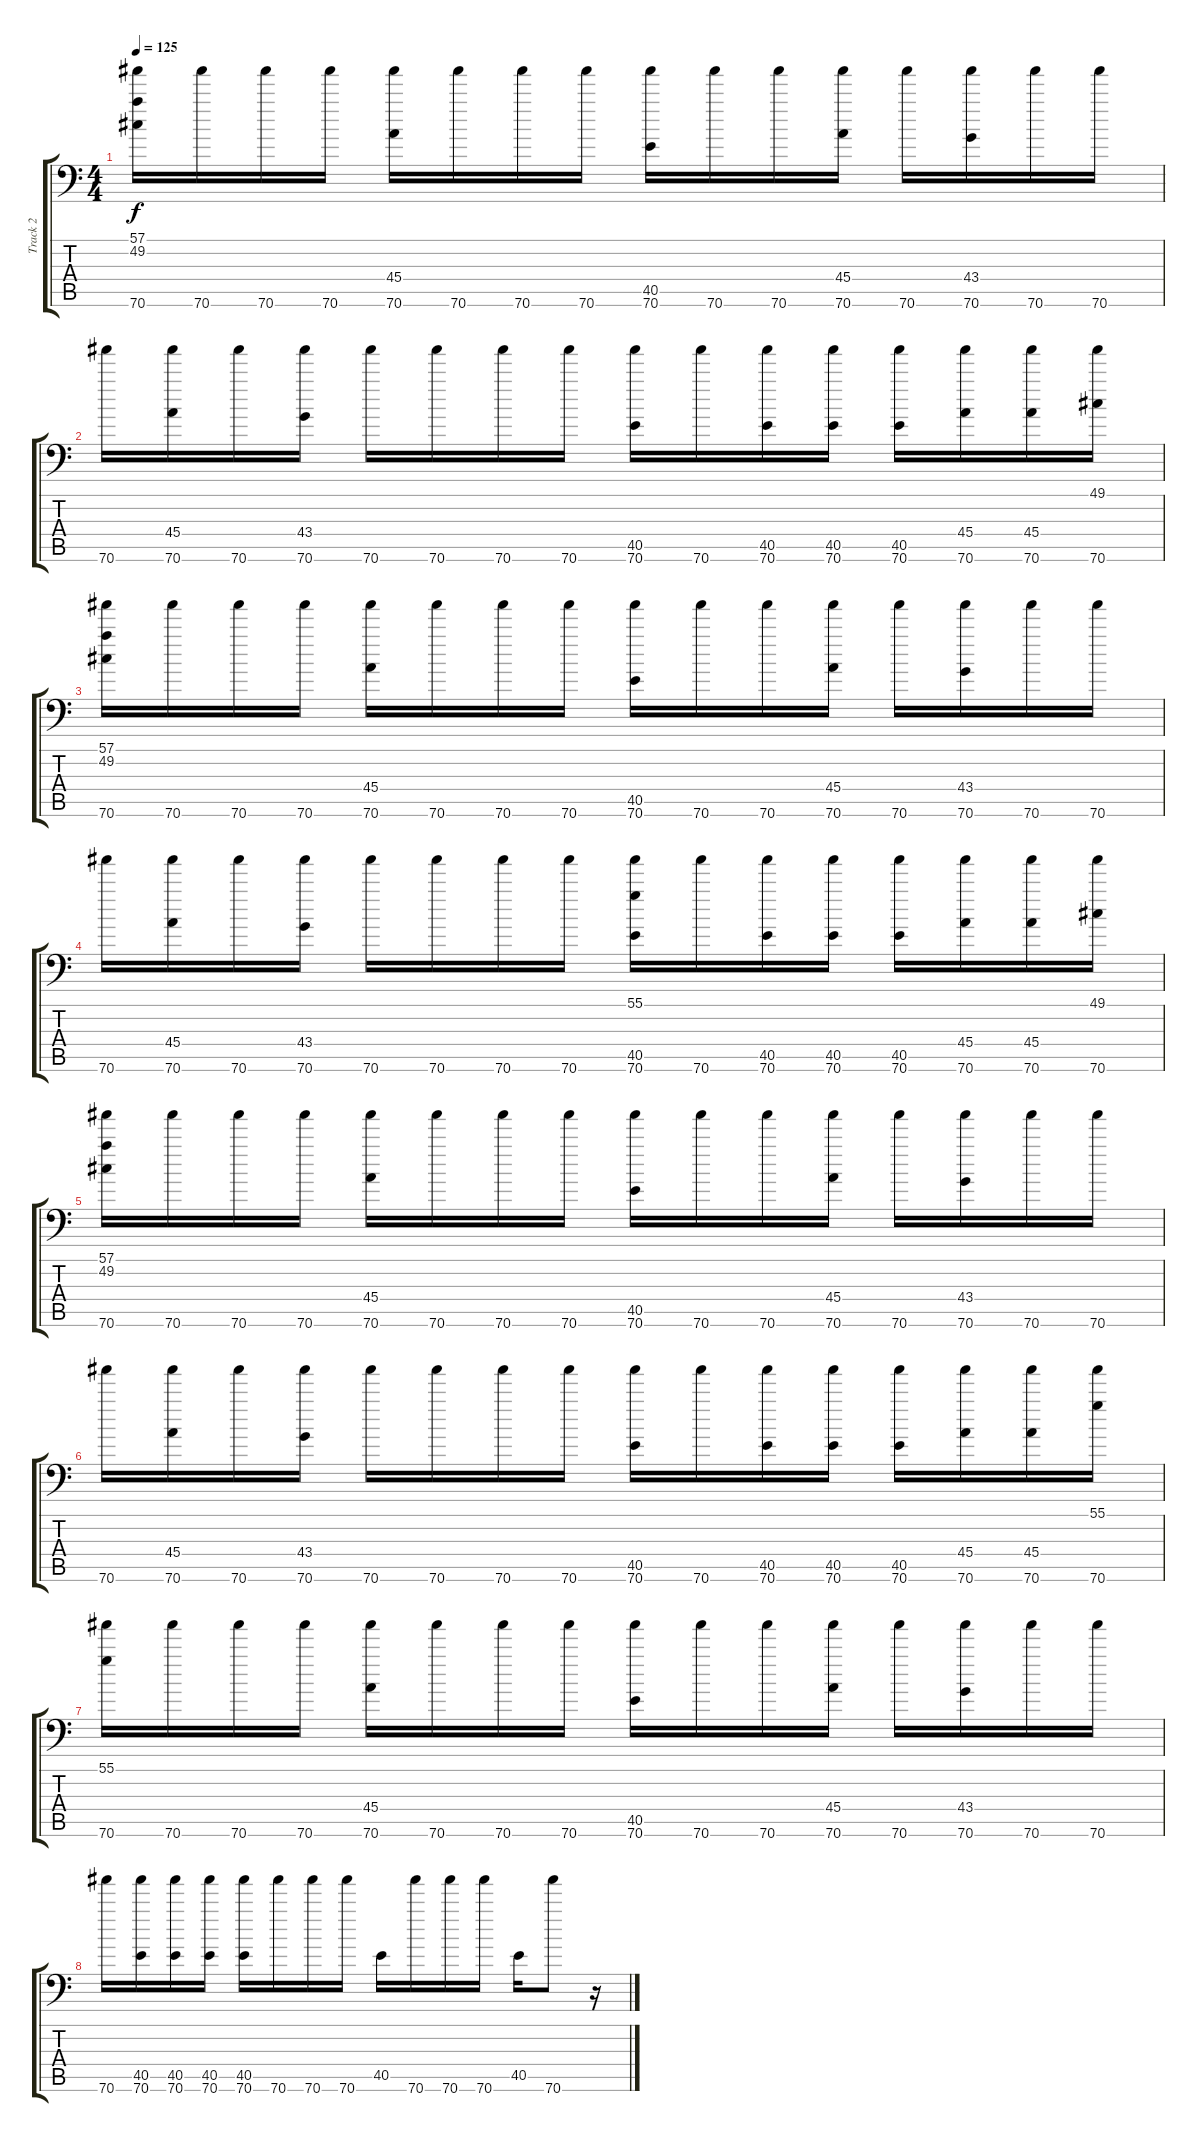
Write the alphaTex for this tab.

\track ("Track 2" "Track 2") {instrument acousticgrandpiano}
\staff {score tabs}
\tuning (C-1 C-1 C-1 C-1 C-1 C-1) {hide}
\ts (4 4)
\tempo 125
\clef f4
\ks c
(57.1 49.2 70.6).16{dy f} 70.6.16 70.6.16 70.6.16 (45.4 70.6).16 70.6.16 70.6.16 70.6.16 (40.5 70.6).16 70.6.16 70.6.16 (45.4 70.6).16 70.6.16 (43.4 70.6).16 70.6.16 70.6.16 |
70.6.16 (45.4 70.6).16 70.6.16 (43.4 70.6).16 70.6.16 70.6.16 70.6.16 70.6.16 (40.5 70.6).16 70.6.16 (40.5 70.6).16 (40.5 70.6).16 (40.5 70.6).16 (45.4 70.6).16 (45.4 70.6).16 (49.1 70.6).16 |
(57.1 49.2 70.6).16 70.6.16 70.6.16 70.6.16 (45.4 70.6).16 70.6.16 70.6.16 70.6.16 (40.5 70.6).16 70.6.16 70.6.16 (45.4 70.6).16 70.6.16 (43.4 70.6).16 70.6.16 70.6.16 |
70.6.16 (45.4 70.6).16 70.6.16 (43.4 70.6).16 70.6.16 70.6.16 70.6.16 70.6.16 (55.1 40.5 70.6).16 70.6.16 (40.5 70.6).16 (40.5 70.6).16 (40.5 70.6).16 (45.4 70.6).16 (45.4 70.6).16 (49.1 70.6).16 |
(57.1 49.2 70.6).16 70.6.16 70.6.16 70.6.16 (45.4 70.6).16 70.6.16 70.6.16 70.6.16 (40.5 70.6).16 70.6.16 70.6.16 (45.4 70.6).16 70.6.16 (43.4 70.6).16 70.6.16 70.6.16 |
70.6.16 (45.4 70.6).16 70.6.16 (43.4 70.6).16 70.6.16 70.6.16 70.6.16 70.6.16 (40.5 70.6).16 70.6.16 (40.5 70.6).16 (40.5 70.6).16 (40.5 70.6).16 (45.4 70.6).16 (45.4 70.6).16 (55.1 70.6).16 |
(55.1 70.6).16 70.6.16 70.6.16 70.6.16 (45.4 70.6).16 70.6.16 70.6.16 70.6.16 (40.5 70.6).16 70.6.16 70.6.16 (45.4 70.6).16 70.6.16 (43.4 70.6).16 70.6.16 70.6.16 |
70.6.16 (40.5 70.6).16 (40.5 70.6).16 (40.5 70.6).16 (40.5 70.6).16 70.6.16 70.6.16 70.6.16 40.5.16 70.6.16 70.6.16 70.6.16 40.5.16 70.6.8 r.16
